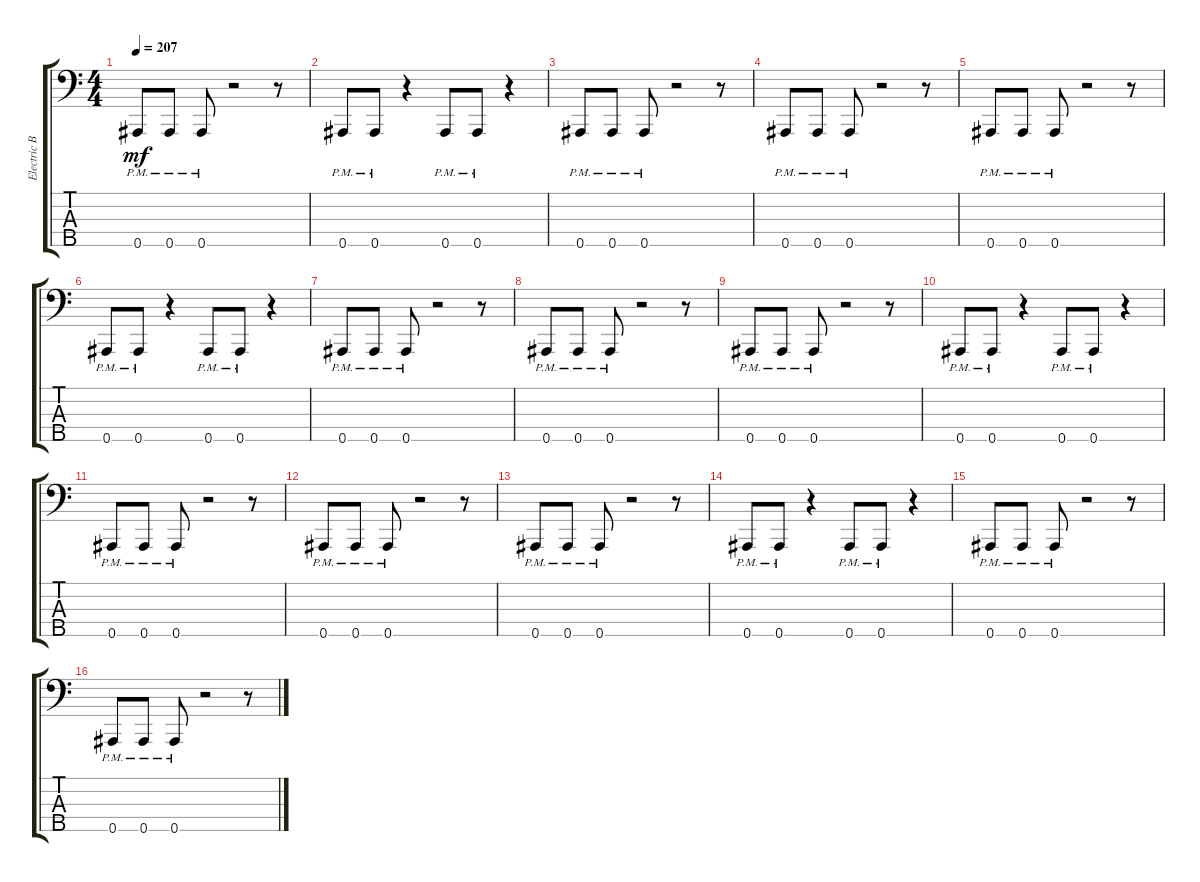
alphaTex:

\track ("Electric Bass" "Electric B") {instrument electricbassfinger}
\staff {score tabs}
\tuning (F2 Db2 Ab1 Eb1 Bb0) {hide}
\ts (4 4)
\tempo 207
\clef f4
\ks c
0.5{pm}.8{dy mf} 0.5{pm}.8 0.5{pm}.8 r.2 r.8 |
0.5{pm}.8 0.5{pm}.8 r.4 0.5{pm}.8 0.5{pm}.8 r.4 |
0.5{pm}.8 0.5{pm}.8 0.5{pm}.8 r.2 r.8 |
0.5{pm}.8 0.5{pm}.8 0.5{pm}.8 r.2 r.8 |
0.5{pm}.8 0.5{pm}.8 0.5{pm}.8 r.2 r.8 |
0.5{pm}.8 0.5{pm}.8 r.4 0.5{pm}.8 0.5{pm}.8 r.4 |
0.5{pm}.8 0.5{pm}.8 0.5{pm}.8 r.2 r.8 |
0.5{pm}.8 0.5{pm}.8 0.5{pm}.8 r.2 r.8 |
0.5{pm}.8 0.5{pm}.8 0.5{pm}.8 r.2 r.8 |
0.5{pm}.8 0.5{pm}.8 r.4 0.5{pm}.8 0.5{pm}.8 r.4 |
0.5{pm}.8 0.5{pm}.8 0.5{pm}.8 r.2 r.8 |
0.5{pm}.8 0.5{pm}.8 0.5{pm}.8 r.2 r.8 |
0.5{pm}.8 0.5{pm}.8 0.5{pm}.8 r.2 r.8 |
0.5{pm}.8 0.5{pm}.8 r.4 0.5{pm}.8 0.5{pm}.8 r.4 |
0.5{pm}.8 0.5{pm}.8 0.5{pm}.8 r.2 r.8 |
0.5{pm}.8 0.5{pm}.8 0.5{pm}.8 r.2 r.8
